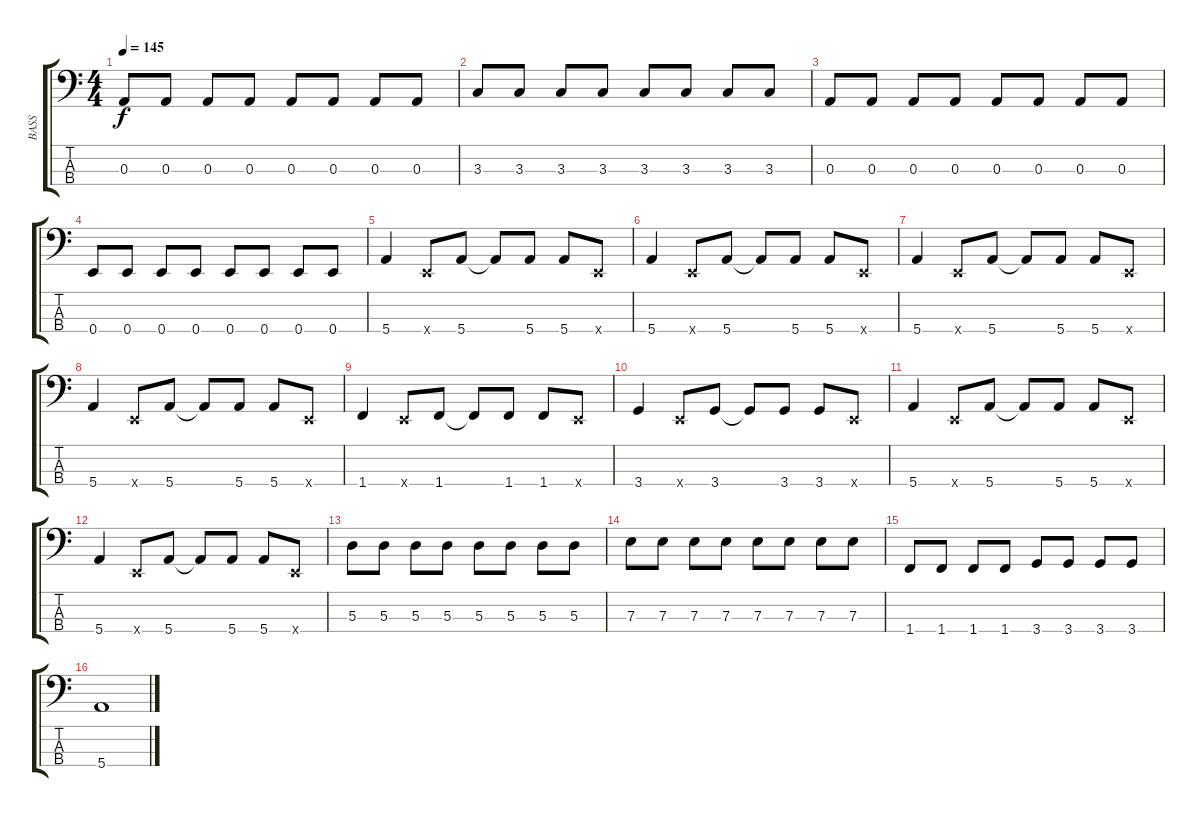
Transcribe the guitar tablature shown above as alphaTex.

\track ("BASS" "BASS") {instrument fretlessbass}
\staff {score tabs}
\tuning (G2 D2 A1 E1) {hide}
\ts (4 4)
\tempo 145
\clef f4
\ks c
0.3.8{dy f} 0.3.8 0.3.8 0.3.8 0.3.8 0.3.8 0.3.8 0.3.8 |
3.3.8 3.3.8 3.3.8 3.3.8 3.3.8 3.3.8 3.3.8 3.3.8 |
0.3.8 0.3.8 0.3.8 0.3.8 0.3.8 0.3.8 0.3.8 0.3.8 |
0.4.8 0.4.8 0.4.8 0.4.8 0.4.8 0.4.8 0.4.8 0.4.8 |
5.4.4 0.4{x}.8 5.4.8 5.4{t}.8 5.4.8 5.4.8 0.4{x}.8 |
5.4.4 0.4{x}.8 5.4.8 5.4{t}.8 5.4.8 5.4.8 0.4{x}.8 |
5.4.4 0.4{x}.8 5.4.8 5.4{t}.8 5.4.8 5.4.8 0.4{x}.8 |
5.4.4 0.4{x}.8 5.4.8 5.4{t}.8 5.4.8 5.4.8 0.4{x}.8 |
1.4.4 0.4{x}.8 1.4.8 1.4{t}.8 1.4.8 1.4.8 0.4{x}.8 |
3.4.4 0.4{x}.8 3.4.8 3.4{t}.8 3.4.8 3.4.8 0.4{x}.8 |
5.4.4 0.4{x}.8 5.4.8 5.4{t}.8 5.4.8 5.4.8 0.4{x}.8 |
5.4.4 0.4{x}.8 5.4.8 5.4{t}.8 5.4.8 5.4.8 0.4{x}.8 |
5.3.8 5.3.8 5.3.8 5.3.8 5.3.8 5.3.8 5.3.8 5.3.8 |
7.3.8 7.3.8 7.3.8 7.3.8 7.3.8 7.3.8 7.3.8 7.3.8 |
1.4.8 1.4.8 1.4.8 1.4.8 3.4.8 3.4.8 3.4.8 3.4.8 |
5.4.1
